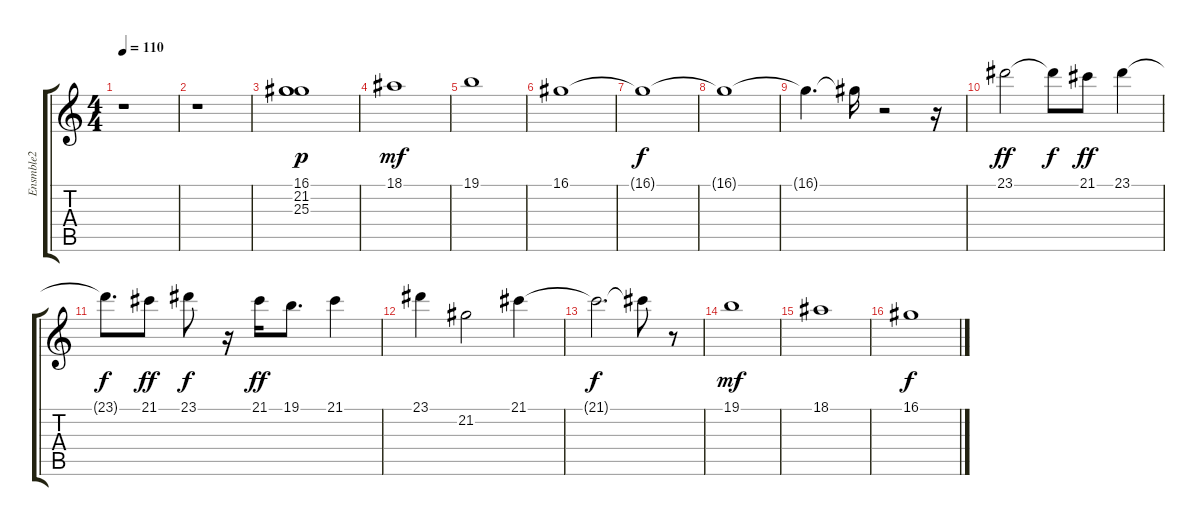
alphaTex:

\track ("Ensmble2" "Ensmble2") {instrument stringensemble2}
\staff {score tabs}
\tuning (E4 B3 G3 D3 A2 E2) {hide}
\ts (4 4)
\tempo 110
\clef g2
\ks c
r.1{dy p} |
r.1 |
(16.1 21.2 25.3).1 |
18.1.1{dy mf} |
19.1.1 |
16.1.1 |
16.1{t}.1{dy f} |
16.1{t}.1 |
16.1{t}.4{d} 16.1{t}.16 r.2 r.16 |
23.1.2{dy ff} 23.1{t}.8{dy f} 21.1.8{dy ff} 23.1.4 |
23.1{t}.8{d dy f} 21.1.8{dy ff} 23.1.8{dy f} r.16 21.1.16{dy ff} 19.1.8{d} 21.1.4 |
23.1.4 21.2.2 21.1.4 |
21.1{t}.2{d dy f} 21.1{t}.8 r.8 |
19.1.1{dy mf} |
18.1.1 |
16.1.1{dy f}
